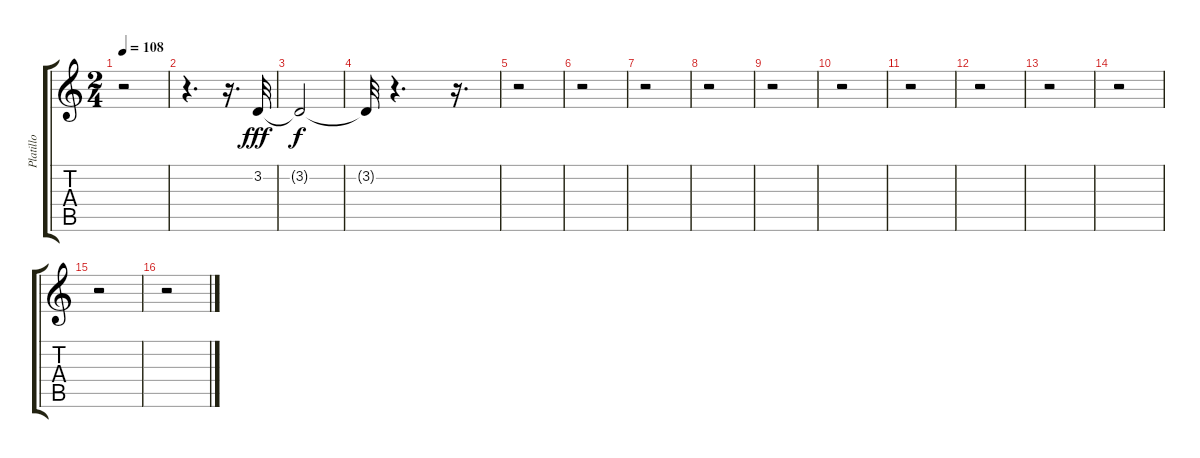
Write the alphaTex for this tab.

\track ("Platillo" "Platillo") {instrument reversecymbal}
\staff {score tabs}
\tuning (E4 B3 G3 D3 A2 E2) {hide}
\ts (2 4)
\tempo 108
\clef g2
\ks c
r.2{dy f} |
r.4{d} r.16{d} 3.2.32{dy fff} |
3.2{t}.2{dy f} |
3.2{t}.32 r.4{d} r.16{d} |
r.2 |
r.2 |
r.2 |
r.2 |
r.2 |
r.2 |
r.2 |
r.2 |
r.2 |
r.2 |
r.2 |
r.2
